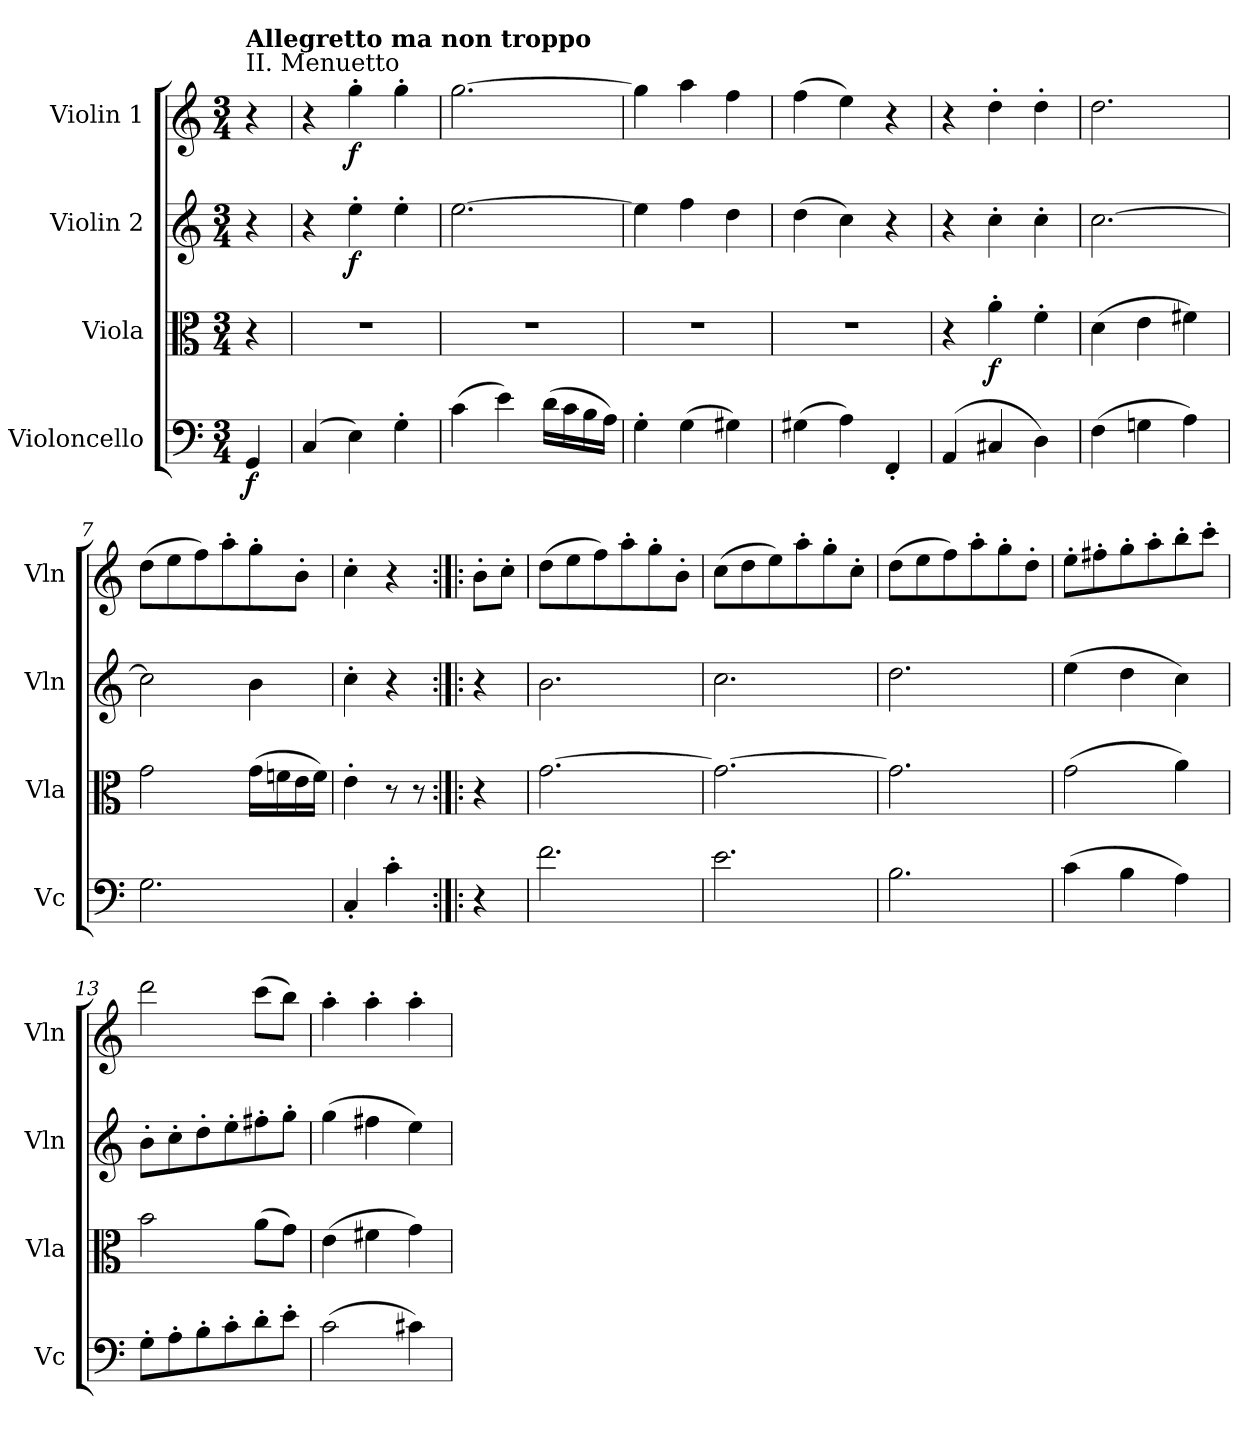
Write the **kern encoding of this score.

**kern	**dynam	**kern	**dynam	**kern	**dynam	**kern	**dynam
*part4	*part4	*part3	*part3	*part2	*part2	*part1	*part1
*staff4	*staff4	*staff3	*staff3	*staff2	*staff2	*staff1	*staff1
*I"Violoncello	*	*I"Viola	*	*I"Violin 2	*	*I"Violin 1	*
*I'Vc	*	*I'Vla	*	*I'Vln	*	*I'Vln	*
!!LO:PB:g=z
*clefF4	*	*clefC3	*	*clefG2	*	*clefG2	*
*k[]	*	*k[]	*	*k[]	*	*k[]	*
*M3/4	*	*M3/4	*	*M3/4	*	*M3/4	*
*MM198	*	*MM198	*	*MM198	*	*MM198	*
=	=	=	=	=	=	=	=
!	!	!	!	!	!	!LO:TX:a:t=II. Menuetto	!
!	!	!	!	!	!	!LO:TX:a:B:t=Allegretto ma non troppo	!
!	!LO:DY:b	!	!	!	!	!	!
4GG/	f	4r	.	4r	.	4r	.
=1	=1	=1	=1	=1	=1	=1	=1
(4C/	.	2.r	.	4r	.	4r	.
!	!	!	!	!	!LO:DY:b	!	!LO:DY:b
4E\)	.	.	.	4ee'\	f	4gg'\	f
4G'\	.	.	.	4ee'\	.	4gg'\	.
=2	=2	=2	=2	=2	=2	=2	=2
(4c\	.	2.r	.	[2.ee\	.	[2.gg\	.
4e\)	.	.	.	.	.	.	.
(16d\LL	.	.	.	.	.	.	.
16c\	.	.	.	.	.	.	.
16B\	.	.	.	.	.	.	.
16A\JJ)	.	.	.	.	.	.	.
=3	=3	=3	=3	=3	=3	=3	=3
4G'\	.	2.r	.	4ee\]	.	4gg\]	.
(4G\	.	.	.	4ff\	.	4aa\	.
4G#X\)	.	.	.	4dd\	.	4ff\	.
=4	=4	=4	=4	=4	=4	=4	=4
(4G#X\	.	2.r	.	(4dd\	.	(4ff\	.
4A\)	.	.	.	4cc\)	.	4ee\)	.
4FF'/	.	.	.	4r	.	4r	.
=5	=5	=5	=5	=5	=5	=5	=5
(4AA/	.	4r	.	4r	.	4r	.
!	!	!	!LO:DY:b	!	!	!	!
4C#X/	.	4a'\	f	4cc'\	.	4dd'\	.
4D\)	.	4f'\	.	4cc'\	.	4dd'\	.
=6	=6	=6	=6	=6	=6	=6	=6
(4F\	.	(4d\	.	[2.cc\	.	2.dd\	.
4Gn\	.	4e\	.	.	.	.	.
4A\)	.	4f#X\)	.	.	.	.	.
=7	=7	=7	=7	=7	=7	=7	=7
2.G\	.	2g\	.	2cc\]	.	(8dd\L	.
.	.	.	.	.	.	8ee\	.
.	.	.	.	.	.	8ff\)	.
.	.	.	.	.	.	8aa'\	.
.	.	(16g\LL	.	4b\	.	8gg'\	.
.	.	16fn\	.	.	.	.	.
.	.	16e\	.	.	.	8b'\J	.
.	.	16f\JJ)	.	.	.	.	.
!!LO:LB:g=z
=7X1	=7X1	=7X1	=7X1	=7X1	=7X1	=7X1	=7X1
4C'/	.	4e'\	.	4cc'\	.	4cc'\	.
4c'\	.	8r	.	4r	.	4r	.
.	.	8r	.	.	.	.	.
!!LO:LB:g=z
=8:|!|:	=8:|!|:	=8:|!|:	=8:|!|:	=8:|!|:	=8:|!|:	=8:|!|:	=8:|!|:
4r	.	4r	.	4r	.	8b'\L	.
.	.	.	.	.	.	8cc'\J	.
=9	=9	=9	=9	=9	=9	=9	=9
2.f\	.	[2.g\	.	2.b\	.	(8dd\L	.
.	.	.	.	.	.	8ee\	.
.	.	.	.	.	.	8ff\)	.
.	.	.	.	.	.	8aa'\	.
.	.	.	.	.	.	8gg'\	.
.	.	.	.	.	.	8b'\J	.
=10	=10	=10	=10	=10	=10	=10	=10
2.e\	.	2.g\_	.	2.cc\	.	(8cc\L	.
.	.	.	.	.	.	8dd\	.
.	.	.	.	.	.	8ee\)	.
.	.	.	.	.	.	8aa'\	.
.	.	.	.	.	.	8gg'\	.
.	.	.	.	.	.	8cc'\J	.
=11	=11	=11	=11	=11	=11	=11	=11
2.B\	.	2.g\]	.	2.dd\	.	(8dd\L	.
.	.	.	.	.	.	8ee\	.
.	.	.	.	.	.	8ff\)	.
.	.	.	.	.	.	8aa'\	.
.	.	.	.	.	.	8gg'\	.
.	.	.	.	.	.	8dd'\J	.
=12	=12	=12	=12	=12	=12	=12	=12
(4c\	.	(2g\	.	(4ee\	.	8ee'\L	.
.	.	.	.	.	.	8ff#X'\	.
4B\	.	.	.	4dd\	.	8gg'\	.
.	.	.	.	.	.	8aa'\	.
4A\)	.	4a\)	.	4cc\)	.	8bb'\	.
.	.	.	.	.	.	8ccc'\J	.
=13	=13	=13	=13	=13	=13	=13	=13
8G'\L	.	2b\	.	8b'\L	.	2ddd\	.
8A'\	.	.	.	8cc'\	.	.	.
8B'\	.	.	.	8dd'\	.	.	.
8c'\	.	.	.	8ee'\	.	.	.
8d'\	.	(8a\L	.	8ff#X'\	.	(8ccc\L	.
8e'\J	.	8g\J)	.	8gg'\J	.	8bb\J)	.
!!LO:LB:g=z
=14	=14	=14	=14	=14	=14	=14	=14
(2c\	.	(4e\	.	(4gg\	.	4aa'\	.
.	.	4f#X\	.	4ff#X\	.	4aa'\	.
4c#X\)	.	4g\)	.	4ee\)	.	4aa'\	.
=	=	=	=	=	=	=	=
*-	*-	*-	*-	*-	*-	*-	*-
